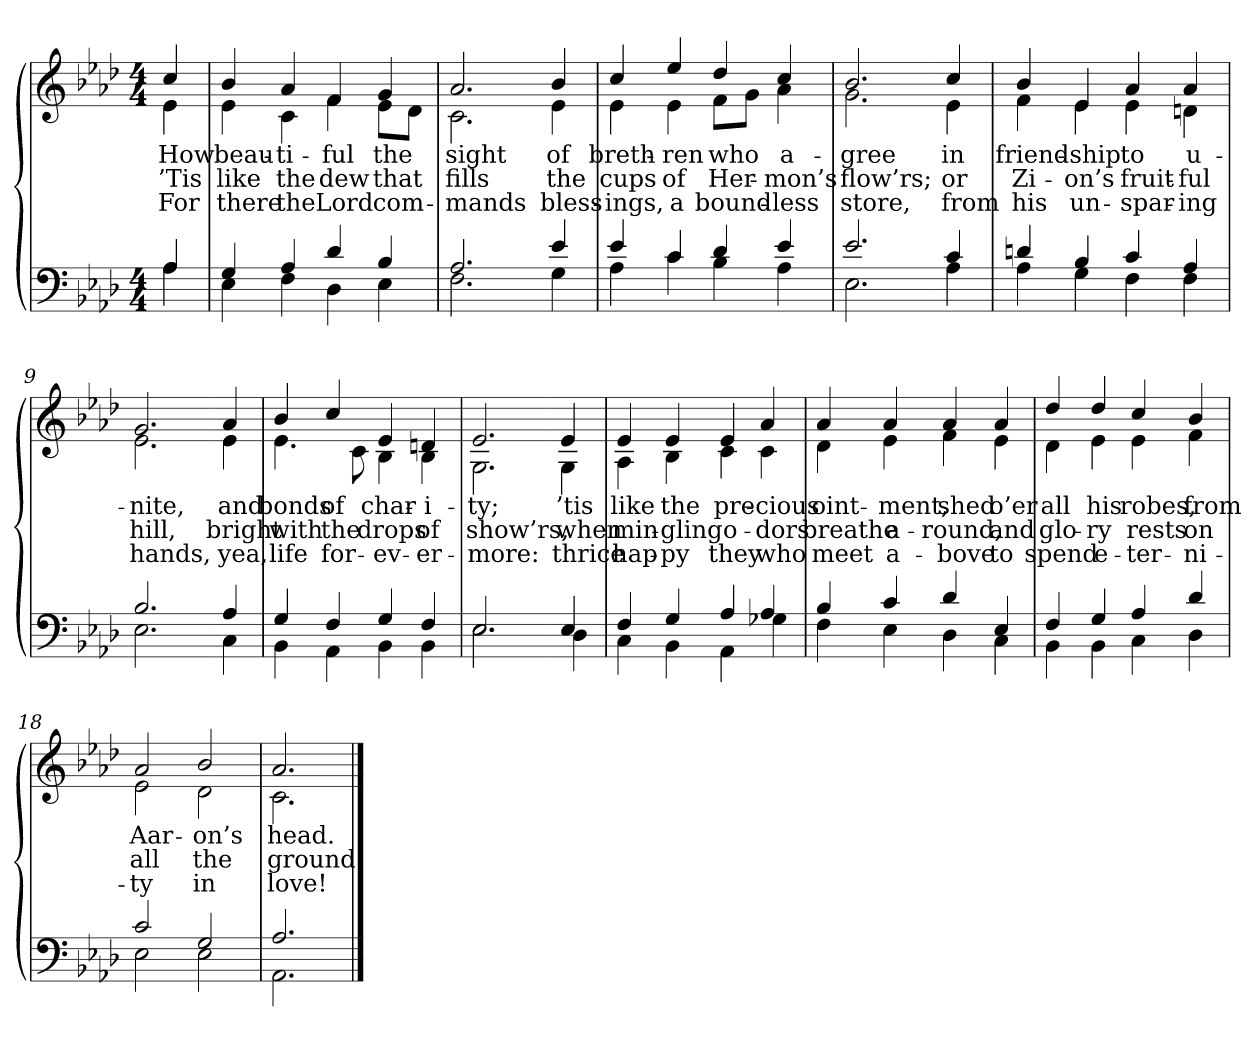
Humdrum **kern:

**kern	**kern	**text	**text	**text
*part2	*part1	*part1	*part1	*part1
*staff2	*staff1	*staff1	*staff1	*staff1
*clefF4	*clefG2	*	*	*
*k[b-e-a-d-]	*k[b-e-a-d-]	*	*	*
*M4/4	*M4/4	*	*	*
=1	=1	=1	=1	=1
*^	*	*	*	*
!	!	!LO:TX:b:i:t=Verse	!	!	!
!	!	!	!LO:LY:b	!LO:LY:b	!LO:LY:b
*	*	*^	*	*	*
4A-/	4A-\	4cc/	4e-\	How	’Tis	For
=2	=2	=2	=2	=2	=2	=2
!	!	!	!	!LO:LY:b	!LO:LY:b	!LO:LY:b
4G/	4E-\	4b-/	4e-\	beau-	like	there
!	!	!	!	!LO:LY:b	!LO:LY:b	!LO:LY:b
4A-/	4F\	4a-/	4c\	-ti-	the	the
!	!	!	!	!LO:LY:b	!LO:LY:b	!LO:LY:b
4d-/	4D-\	4f/	4f\	-ful	dew	Lord
!	!	!	!	!LO:LY:b	!LO:LY:b	!LO:LY:b
4B-/	4E-\	4g/	8e-\L	the	that	com-
.	.	.	8d-\J	.	.	.
=3	=3	=3	=3	=3	=3	=3
!	!	!	!	!LO:LY:b	!LO:LY:b	!LO:LY:b
2.A-/	2.F\	2.a-/	2.c\	sight	fills	-mands
!!LO:LB:g=z	!!
=4-	=4-	=4-	=4-	=4-	=4-	=4-
!	!	!	!	!LO:LY:b	!LO:LY:b	!LO:LY:b
4e-/	4G\	4b-/	4e-\	of	the	bless-
=5	=5	=5	=5	=5	=5	=5
!	!	!	!	!LO:LY:b	!LO:LY:b	!LO:LY:b
4e-/	4A-\	4cc/	4e-\	breth-	cups	-ings,
!	!	!	!	!LO:LY:b	!LO:LY:b	!LO:LY:b
4c/	4c\	4ee-/	4e-\	-ren	of	a
!	!	!	!	!LO:LY:b	!LO:LY:b	!LO:LY:b
4d-/	4B-\	4dd-/	8f\L	who	Her-	bound-
.	.	.	8g\J	.	.	.
!	!	!	!	!LO:LY:b	!LO:LY:b	!LO:LY:b
4e-/	4A-\	4cc/	4a-\	a-	-mon’s	-less
=6	=6	=6	=6	=6	=6	=6
!	!	!	!	!LO:LY:b	!LO:LY:b	!LO:LY:b
2.e-/	2.E-\	2.b-/	2.g\	-gree	flow’rs;	store,
!!LO:LB:g=z	!!
=7-	=7-	=7-	=7-	=7-	=7-	=7-
!	!	!	!	!LO:LY:b	!LO:LY:b	!LO:LY:b
4c/	4A-\	4cc/	4e-\	in	or	from
=8	=8	=8	=8	=8	=8	=8
!	!	!	!	!LO:LY:b	!LO:LY:b	!LO:LY:b
4dn/	4A-\	4b-/	4f\	friend-	Zi-	his
!	!	!	!	!LO:LY:b	!LO:LY:b	!LO:LY:b
4B-/	4G\	4e-/	4e-\	-ship	-on’s	un-
!	!	!	!	!LO:LY:b	!LO:LY:b	!LO:LY:b
4c/	4F\	4a-/	4e-\	to	fruit-	-spar-
!	!	!	!	!LO:LY:b	!LO:LY:b	!LO:LY:b
4A-/	4F\	4a-/	4dn\	u-	-ful	-ing
=9	=9	=9	=9	=9	=9	=9
!	!	!	!	!LO:LY:b	!LO:LY:b	!LO:LY:b
2.B-/	2.E-\	2.g/	2.e-\	-nite,	hill,	hands,
!!LO:LB:g=z	!!
=10-	=10-	=10-	=10-	=10-	=10-	=10-
!	!	!	!	!LO:LY:b	!LO:LY:b	!LO:LY:b
4A-/	4C\	4a-/	4e-\	and	bright	yea,
=11	=11	=11	=11	=11	=11	=11
!	!	!	!	!LO:LY:b	!LO:LY:b	!LO:LY:b
4G/	4BB-\	4b-/	4.e-\	bonds	with	life
!	!	!	!	!LO:LY:b	!LO:LY:b	!LO:LY:b
4F/	4AA-\	4cc/	.	of	the	for-
.	.	.	8c\	.	.	.
!	!	!	!	!LO:LY:b	!LO:LY:b	!LO:LY:b
4G/	4BB-\	4e-/	4B-\	char-	drops	-ev-
!	!	!	!	!LO:LY:b	!LO:LY:b	!LO:LY:b
4F/	4BB-\	4dn/	4B-\	-i-	of	-er-
=12	=12	=12	=12	=12	=12	=12
!	!	!	!	!LO:LY:b	!LO:LY:b	!LO:LY:b
2.E-/	2.E-\	2.e-/	2.G\	-ty;	show’rs,	-more:
!!LO:LB:g=z	!!
=13-	=13-	=13-	=13-	=13-	=13-	=13-
!	!	!	!	!LO:LY:b	!LO:LY:b	!LO:LY:b
4E-/	4D-\	4e-/	4G\	’tis	when	thrice
=14	=14	=14	=14	=14	=14	=14
!	!	!	!	!LO:LY:b	!LO:LY:b	!LO:LY:b
4F/	4C\	4e-/	4A-\	like	min-	hap-
!	!	!	!	!LO:LY:b	!LO:LY:b	!LO:LY:b
4G/	4BB-\	4e-/	4B-\	the	-gling	-py
!	!	!	!	!LO:LY:b	!LO:LY:b	!LO:LY:b
4A-/	4AA-\	4e-/	4c\	pre-	o-	they
!	!	!	!	!LO:LY:b	!LO:LY:b	!LO:LY:b
4A-/	4G-X\	4a-/	4c\	-cious	-dors	who
=15	=15	=15	=15	=15	=15	=15
!	!	!	!	!LO:LY:b	!LO:LY:b	!LO:LY:b
4B-/	4F\	4a-/	4d-\	oint-	breathe	meet
!	!	!	!	!LO:LY:b	!LO:LY:b	!LO:LY:b
4c/	4E-\	4a-/	4e-\	-ment,	a-	a-
!	!	!	!	!LO:LY:b	!LO:LY:b	!LO:LY:b
4d-/	4D-\	4a-/	4f\	shed	-round,	-bove
!!LO:LB:g=z	!!
=16-	=16-	=16-	=16-	=16-	=16-	=16-
!	!	!	!	!LO:LY:b	!LO:LY:b	!LO:LY:b
4E-/	4C\	4a-/	4e-\	o’er	and	to
=17	=17	=17	=17	=17	=17	=17
!	!	!	!	!LO:LY:b	!LO:LY:b	!LO:LY:b
4F/	4BB-\	4dd-/	4d-\	all	glo-	spend
!	!	!	!	!LO:LY:b	!LO:LY:b	!LO:LY:b
4G/	4BB-\	4dd-/	4e-\	his	-ry	e-
!	!	!	!	!LO:LY:b	!LO:LY:b	!LO:LY:b
4A-/	4C\	4cc/	4e-\	robes,	rests	-ter-
!	!	!	!	!LO:LY:b	!LO:LY:b	!LO:LY:b
4d-/	4D-\	4b-/	4f\	from	on	-ni-
=18	=18	=18	=18	=18	=18	=18
!	!	!	!	!LO:LY:b	!LO:LY:b	!LO:LY:b
2c/	2E-\	2a-/	2e-\	Aar-	all	-ty
!	!	!	!	!LO:LY:b	!LO:LY:b	!LO:LY:b
2G/	2E-\	2b-/	2d-\	-on’s	the	in
=19	=19	=19	=19	=19	=19	=19
!	!	!	!	!LO:LY:b	!LO:LY:b	!LO:LY:b
2.A-/	2.AA-\	2.a-/	2.c\	head.	ground.	love!
*v	*v	*	*	*	*	*
*	*v	*v	*	*	*
==	==	==	==	==
*-	*-	*-	*-	*-
